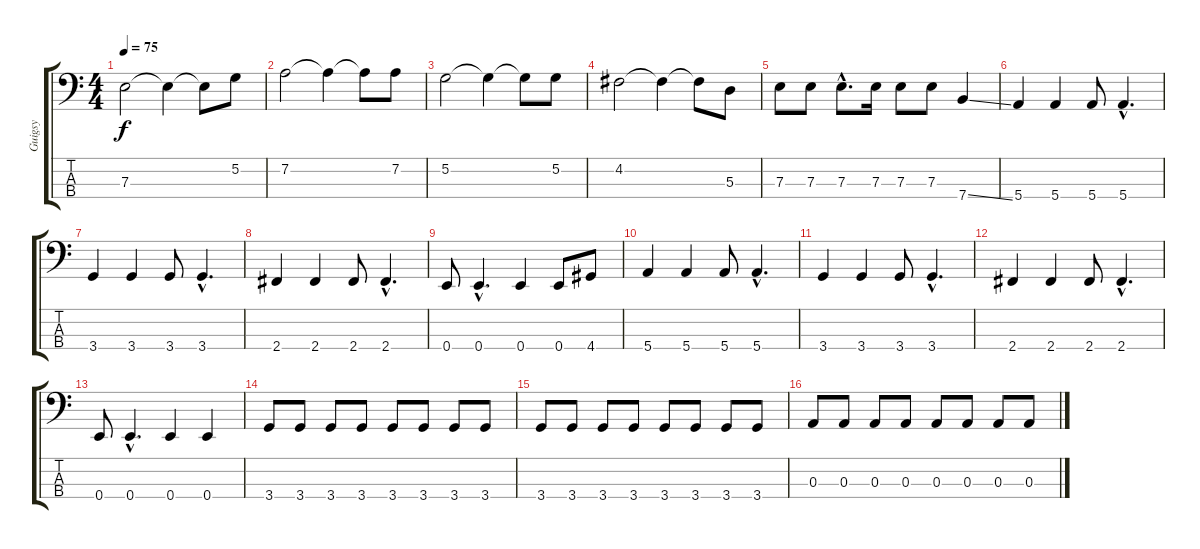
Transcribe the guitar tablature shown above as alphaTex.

\track ("Guigsy" "Guigsy") {instrument electricbasspick}
\staff {score tabs}
\tuning (G2 D2 A1 E1) {hide}
\ts (4 4)
\tempo 75
\clef f4
\ks c
7.3.2{dy f} 7.3{t}.4 7.3{t}.8 5.2.8 |
7.2.2 7.2{t}.4 7.2{t}.8 7.2.8 |
5.2.2 5.2{t}.4 5.2{t}.8 5.2.8 |
4.2.2 4.2{t}.4 4.2{t}.8 5.3.8 |
7.3.8 7.3.8 7.3{hac}.8{d} 7.3.16 7.3.8 7.3.8 7.4{ss}.4 |
5.4.4 5.4.4 5.4.8 5.4{hac}.4{d} |
3.4.4 3.4.4 3.4.8 3.4{hac}.4{d} |
2.4.4 2.4.4 2.4.8 2.4{hac}.4{d} |
0.4.8 0.4{hac}.4{d} 0.4.4 0.4.8 4.4.8 |
5.4.4 5.4.4 5.4.8 5.4{hac}.4{d} |
3.4.4 3.4.4 3.4.8 3.4{hac}.4{d} |
2.4.4 2.4.4 2.4.8 2.4{hac}.4{d} |
0.4.8 0.4{hac}.4{d} 0.4.4 0.4.4 |
3.4.8 3.4.8 3.4.8 3.4.8 3.4.8 3.4.8 3.4.8 3.4.8 |
3.4.8 3.4.8 3.4.8 3.4.8 3.4.8 3.4.8 3.4.8 3.4.8 |
0.3.8 0.3.8 0.3.8 0.3.8 0.3.8 0.3.8 0.3.8 0.3.8
